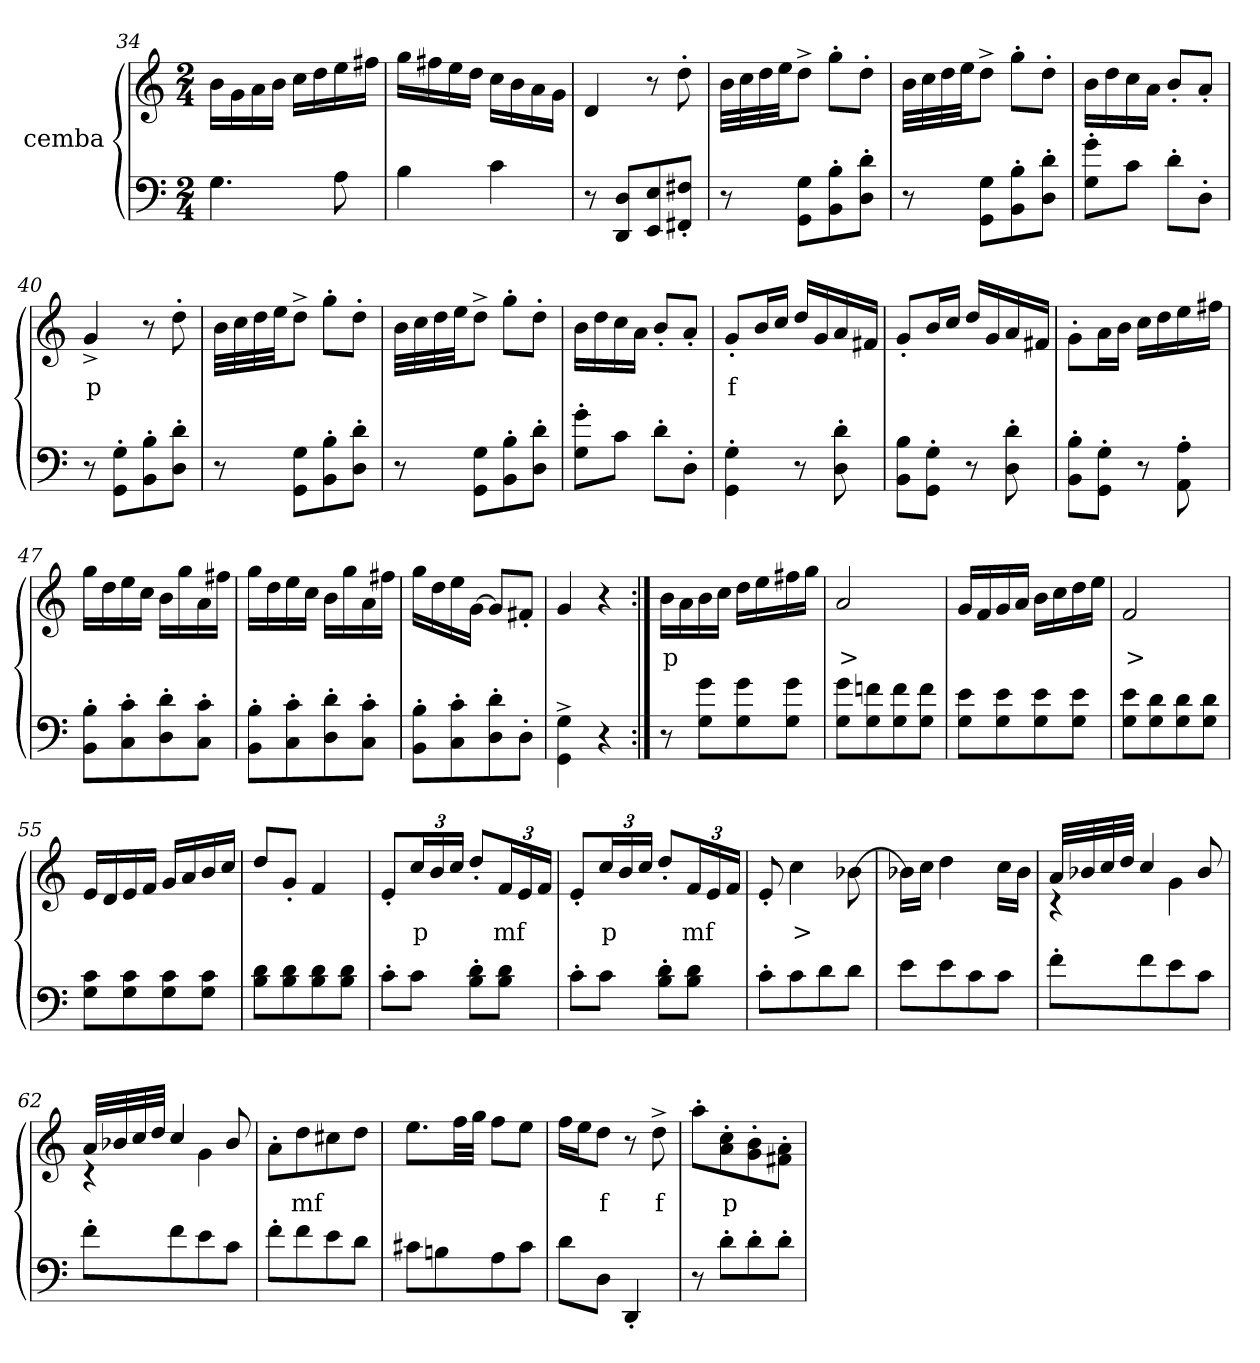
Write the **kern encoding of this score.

**kern	**kern	**text
*part2	*part1	*part1
*staff2	*staff1	*staff1
*I"cemba	*I"cemba	*
*clefF4	*clefG2	*
*k[]	*k[]	*
*C:	*C:	*
*M2/4	*M2/4	*
=34	=34	=34
4.G\	16b\LL	.
.	16g\	.
.	16a\	.
.	16b\JJ	.
.	16cc\LL	.
.	16dd\	.
8A\	16ee\	.
.	16ff#X\JJ	.
=35	=35	=35
4B\	16gg\LL	.
.	16ff#X\	.
.	16ee\	.
.	16dd\JJ	.
4c\	16cc\LL	.
.	16b\	.
.	16a\	.
.	16g\JJ	.
=36	=36	=36
8r	4d/	.
8DD/ 8D/L	.	.
8EE/ 8E/	8r	.
8FF#X/'> 8F#X/'>J	8dd'>\	.
=37	=37	=37
8r	32b\LLL	.
.	32cc\	.
.	32dd\	.
.	32ee\JJ	.
8GG\ 8G\L	8dd^>\J	.
8BB\'> 8B\'>	8gg'>\L	.
8D\'> 8d\'>J	8dd'>\J	.
=38	=38	=38
8r	32b\LLL	.
.	32cc\	.
.	32dd\	.
.	32ee\JJ	.
8GG\ 8G\L	8dd^>\J	.
8BB\'> 8B\'>	8gg'>\L	.
8D\'> 8d\'>J	8dd'>\J	.
=39	=39	=39
8G\'> 8g\'>L	16b\LL	.
.	16dd\	.
8c\J	16cc\	.
.	16a\JJ	.
8d'>\L	8b'>/L	.
8D'>\J	8a'>/J	.
=40	=40	=40
8r	4g^>/	p
8GG\'> 8G\'>L	.	.
8BB\'> 8B\'>	8r	.
8D\'> 8d\'>J	8dd'>\	.
=41	=41	=41
8r	32b\LLL	.
.	32cc\	.
.	32dd\	.
.	32ee\JJ	.
8GG\ 8G\L	8dd^>\J	.
8BB\'> 8B\'>	8gg'>\L	.
8D\'> 8d\'>J	8dd'>\J	.
=42	=42	=42
8r	32b\LLL	.
.	32cc\	.
.	32dd\	.
.	32ee\JJ	.
8GG\ 8G\L	8dd^>\J	.
8BB\'> 8B\'>	8gg'>\L	.
8D\'> 8d\'>J	8dd'>\J	.
=43	=43	=43
8G\'> 8g\'>L	16b\LL	.
.	16dd\	.
8c\J	16cc\	.
.	16a\JJ	.
8d'>\L	8b'>/L	.
8D'>\J	8a'>/J	.
=44	=44	=44
4GG\'> 4G\'>	8g'>/L	f
.	16b/L	.
.	16cc/JJ	.
8r	16dd/LL	.
.	16g/	.
8D\'> 8d\'>	16a/	.
.	16f#X/JJ	.
=45	=45	=45
8BB\ 8B\L	8g'>/L	.
8GG\'> 8G\'>J	16b/L	.
.	16cc/JJ	.
8r	16dd/LL	.
.	16g/	.
8D\'> 8d\'>	16a/	.
.	16f#X/JJ	.
=46	=46	=46
8BB\'> 8B\'>L	8g'>\L	.
8GG\'> 8G\'>J	16a\L	.
.	16b\JJ	.
8r	16cc\LL	.
.	16dd\	.
8AA\'> 8A\'>	16ee\	.
.	16ff#X\JJ	.
=47	=47	=47
8BB\'> 8B\'>L	16gg\LL	.
.	16dd\	.
8C\'> 8c\'>	16ee\	.
.	16cc\JJ	.
8D\'> 8d\'>	16b\LL	.
.	16gg\	.
8C\'> 8c\'>J	16a\	.
.	16ff#X\JJ	.
=48	=48	=48
8BB\'> 8B\'>L	16gg\LL	.
.	16dd\	.
8C\'> 8c\'>	16ee\	.
.	16cc\JJ	.
8D\'> 8d\'>	16b\LL	.
.	16gg\	.
8C\'> 8c\'>J	16a\	.
.	16ff#X\JJ	.
=49	=49	=49
8BB\'> 8B\'>L	16gg\LL	.
.	16dd\	.
8C\'> 8c\'>	16ee\	.
.	[16g\JJ	.
8D\'> 8d\'>	8g/L]	.
8D'>\J	8f#X'>/J	.
=50	=50	=50
4GG\^> 4G\^>	4g/	.
4r	4r	.
=51:|!	=51:|!	=51:|!
8r	16b\LL	p
.	16a\	.
8G\ 8g\L	16b\	.
.	16cc\JJ	.
8G\ 8g\	16dd\LL	.
.	16ee\	.
8G\ 8g\J	16ff#X\	.
.	16gg\JJ	.
=52	=52	=52
8G\ 8g\L	2a/	>
8G\ 8fn\	.	.
8G\ 8f\	.	.
8G\ 8f\J	.	.
=53	=53	=53
8G\ 8e\L	16g/LL	.
.	16f/	.
8G\ 8e\	16g/	.
.	16a/JJ	.
8G\ 8e\	16b\LL	.
.	16cc\	.
8G\ 8e\J	16dd\	.
.	16ee\JJ	.
=54	=54	=54
8G\ 8e\L	2f/	>
8G\ 8d\	.	.
8G\ 8d\	.	.
8G\ 8d\J	.	.
=55	=55	=55
8G\ 8c\L	16e/LL	.
.	16d/	.
8G\ 8c\	16e/	.
.	16f/JJ	.
8G\ 8c\	16g/LL	.
.	16a/	.
8G\ 8c\J	16b/	.
.	16cc/JJ	.
=56	=56	=56
8B\ 8d\L	8dd/L	.
8B\ 8d\	8g'>/J	.
8B\ 8d\	4f/	.
8B\ 8d\J	.	.
=57	=57	=57
8c'>\L	8e'>/L	.
8c\J	24cc/L	p
.	24b/	.
.	24cc/JJ	.
8B\'> 8d\'>L	8dd'>/L	.
8B\ 8d\J	24f/L	mf
.	24e/	.
.	24f/JJ	.
=58	=58	=58
8c'>\L	8e'>/L	.
8c\J	24cc/L	p
.	24b/	.
.	24cc/JJ	.
8B\'> 8d\'>L	8dd'>/L	.
8B\ 8d\J	24f/L	mf
.	24e/	.
.	24f/JJ	.
=59	=59	=59
8c'>\L	8e'>/	.
8c\	4cc\	>
8d\	.	.
8d\J	[8b-X\	.
=60	=60	=60
8e\L	16b-X\LL]	.
.	16cc\JJ	.
8e\	4dd\	.
8c\	.	.
8c\J	16cc\LL	.
.	16b-\JJ	.
=61	=61	=61
*	*^	*
8f'>\L	32a/LLL	4r	.
.	32b-X/	.	.
.	32cc/	.	.
.	32dd/JJJ	.	.
8f\	4cc/	.	.
8e\	.	4g\	.
8c\J	8b-/	.	.
=62	=62	=62	=62
8f'>\L	32a/LLL	4r	.
.	32b-X/	.	.
.	32cc/	.	.
.	32dd/JJJ	.	.
8f\	4cc/	.	.
8e\	.	4g\	.
8c\J	8b-/	.	.
*	*v	*v	*
=63	=63	=63
8f'>\L	8a'>\L	.
8f\	8dd\	mf
8e\	8cc#X\	.
8d\J	8dd\J	.
=64	=64	=64
8c#X\L	8.ee\L	.
8Bn\	.	.
.	32ff\LL	.
.	32gg\JJJ	.
8A\	8ff\L	.
8c#\J	8ee\J	.
=65	=65	=65
8d\L	16ff\LL	.
.	16ee\J	.
8D\J	8dd\J	f
4DD'>/	8r	.
.	8dd^>\	f
=66	=66	=66
8r	8aa'>\L	.
8d'>\L	8a\'> 8cc\'>	p
8d'>\	8g\'> 8b\'>	.
8d'>\J	8f#X\'> 8a\'>J	.
=	=	=
*-	*-	*-
